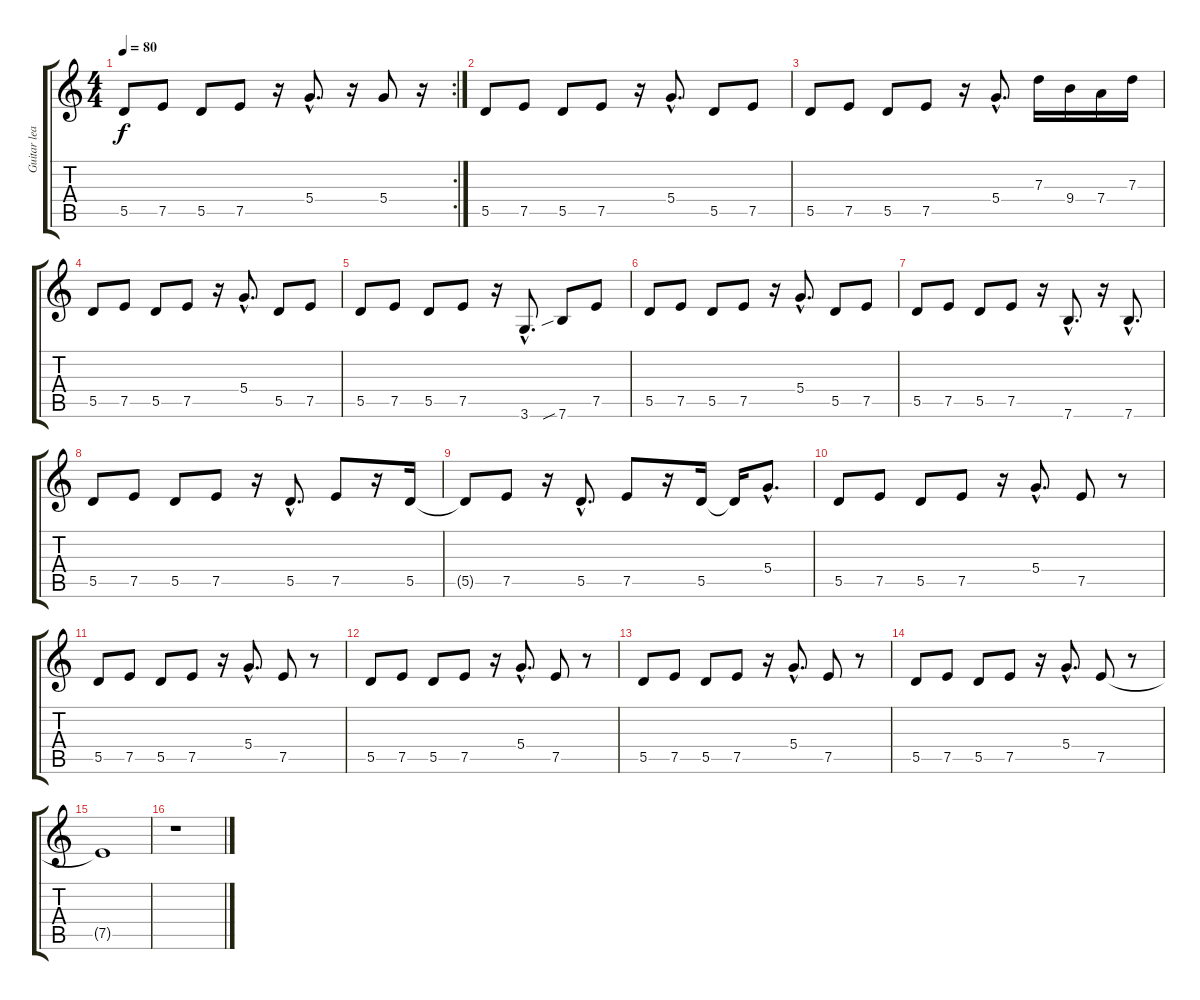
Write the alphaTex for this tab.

\track ("Guitar lead" "Guitar lea") {instrument electricguitarmuted}
\staff {score tabs}
\tuning (E4 B3 G3 D3 A2 E2) {hide}
\rc 2
\ts (4 4)
\tempo 80
\clef g2
\ks c
5.5.8{dy f} 7.5.8 5.5.8 7.5.8 r.16 5.4{hac}.8{d} r.16 5.4.8 r.16 |
5.5.8 7.5.8 5.5.8 7.5.8 r.16 5.4{hac}.8{d} 5.5.8 7.5.8 |
5.5.8 7.5.8 5.5.8 7.5.8 r.16 5.4{hac}.8{d} 7.3.16 9.4.16 7.4.16 7.3.16 |
5.5.8 7.5.8 5.5.8 7.5.8 r.16 5.4{hac}.8{d} 5.5.8 7.5.8 |
5.5.8 7.5.8 5.5.8 7.5.8 r.16 3.6{hac}.8{d} 7.6{sib}.8 7.5.8 |
5.5.8 7.5.8 5.5.8 7.5.8 r.16 5.4{hac}.8{d} 5.5.8 7.5.8 |
5.5.8 7.5.8 5.5.8 7.5.8 r.16 7.6{hac}.8{d} r.16 7.6{hac}.8{d} |
5.5.8 7.5.8 5.5.8 7.5.8 r.16 5.5{hac}.8{d} 7.5.8 r.16 5.5.16 |
5.5{t}.8 7.5.8 r.16 5.5{hac}.8{d} 7.5.8 r.16 5.5.16 5.5{t}.16 5.4{hac}.8{d} |
5.5.8 7.5.8 5.5.8 7.5.8 r.16 5.4{hac}.8{d} 7.5.8 r.8 |
5.5.8 7.5.8 5.5.8 7.5.8 r.16 5.4{hac}.8{d} 7.5.8 r.8 |
5.5.8 7.5.8 5.5.8 7.5.8 r.16 5.4{hac}.8{d} 7.5.8 r.8 |
5.5.8 7.5.8 5.5.8 7.5.8 r.16 5.4{hac}.8{d} 7.5.8 r.8 |
5.5.8 7.5.8 5.5.8 7.5.8 r.16 5.4{hac}.8{d} 7.5.8 r.8 |
7.5{t}.1 |
r.1
